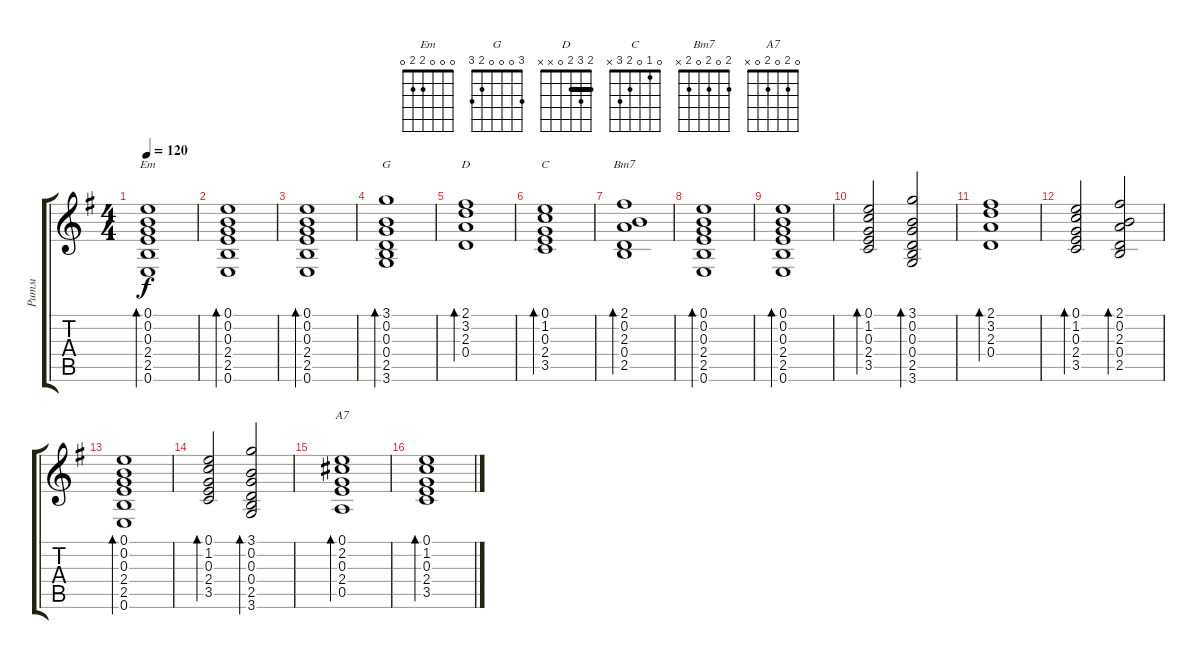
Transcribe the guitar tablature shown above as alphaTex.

\track ("Ритм" "Ритм") {instrument acousticguitarsteel}
\staff {score tabs}
\tuning (E4 B3 G3 D3 A2 E2) {hide}
\chord ("Em" 0 0 0 2 2 0)
\chord ("G" 3 0 0 0 2 3)
\chord ("D" 2 3 2 0 x x) {barre 2}
\chord ("C" 0 1 0 2 3 x)
\chord ("Bm7" 2 0 2 0 2 x)
\chord ("A7" 0 2 0 2 0 x)
\ts (4 4)
\tempo 120
\clef g2
\ks g
(0.1 0.2 0.3 2.4 2.5 0.6).1{bd 120 ch "Em" dy f} |
(0.1 0.2 0.3 2.4 2.5 0.6).1{bd 120} |
(0.1 0.2 0.3 2.4 2.5 0.6).1{bd 120} |
(3.1 0.2 0.3 0.4 2.5 3.6).1{bd 120 ch "G"} |
(2.1 3.2 2.3 0.4).1{bd 120 ch "D"} |
(0.1 1.2 0.3 2.4 3.5).1{bd 120 ch "C"} |
(2.1 0.2 2.3 0.4 2.5).1{bd 120 ch "Bm7"} |
(0.1 0.2 0.3 2.4 2.5 0.6).1{bd 120} |
(0.1 0.2 0.3 2.4 2.5 0.6).1{bd 120} |
(0.1 1.2 0.3 2.4 3.5).2{bd 120} (3.1 0.2 0.3 0.4 2.5 3.6).2{bd 120} |
(2.1 3.2 2.3 0.4).1{bd 120} |
(0.1 1.2 0.3 2.4 3.5).2{bd 120} (2.1 0.2 2.3 0.4 2.5).2{bd 120} |
(0.1 0.2 0.3 2.4 2.5 0.6).1{bd 120} |
(0.1 1.2 0.3 2.4 3.5).2{bd 120} (3.1 0.2 0.3 0.4 2.5 3.6).2{bd 120} |
(0.1 2.2 0.3 2.4 0.5).1{bd 120 ch "A7"} |
(0.1 1.2 0.3 2.4 3.5).1{bd 120}
